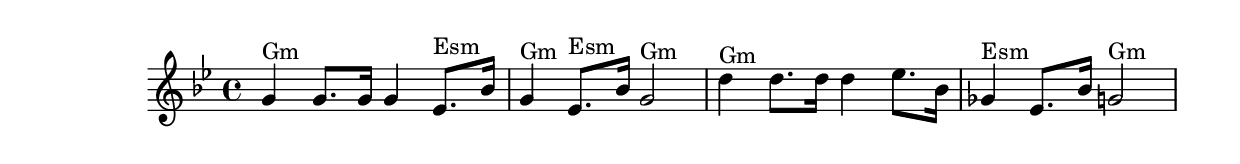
\version "2.18.2"
\header {
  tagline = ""  % removed
}
% \include "lilypond-book-preamble.ly"


\parallelMusic #'(
voiceC
) 
% rhMusic
% lhMusic

{
  %--------------------bar1 

\key g \minor
g'4^"Gm" g8. g16 g4 es8.^"Esm" bes'16 |
%--------------------bar2 

  g4^"Gm" es8.^"Esm" bes'16 g2^"Gm" | 
  %--------------------bar3 

  d'4^"Gm" d8. d16 d4 es8. bes16 |
%--------------------bar4 

ges4^"Esm" es8. bes'16 g2^"Gm" |
}

%\chords {
%  g2.:m es4:m
%  g4:m es4:m g2:m 
%  g1:m
%  es2:m g2:m
%}



%\new StaffGroup <<
% \new Staff 
%   \with {instrumentName = #"Струнные "} 
%   << \relative c'' { \voiceA } \\ \relative c' { \voiceB } >>
  \new Staff 
    %\with {instrumentName = #"Фортепиано "} 
    \relative c' { \voiceC }
% \new Staff 
%   \with {instrumentName = #"Электрогитара "} 
%   \relative c {\clef bass  \voiceD }
%  \new PianoStaff <<
%    \new Staff \rhMusic
%    \new Staff \lhMusic
%    >>
%>>
